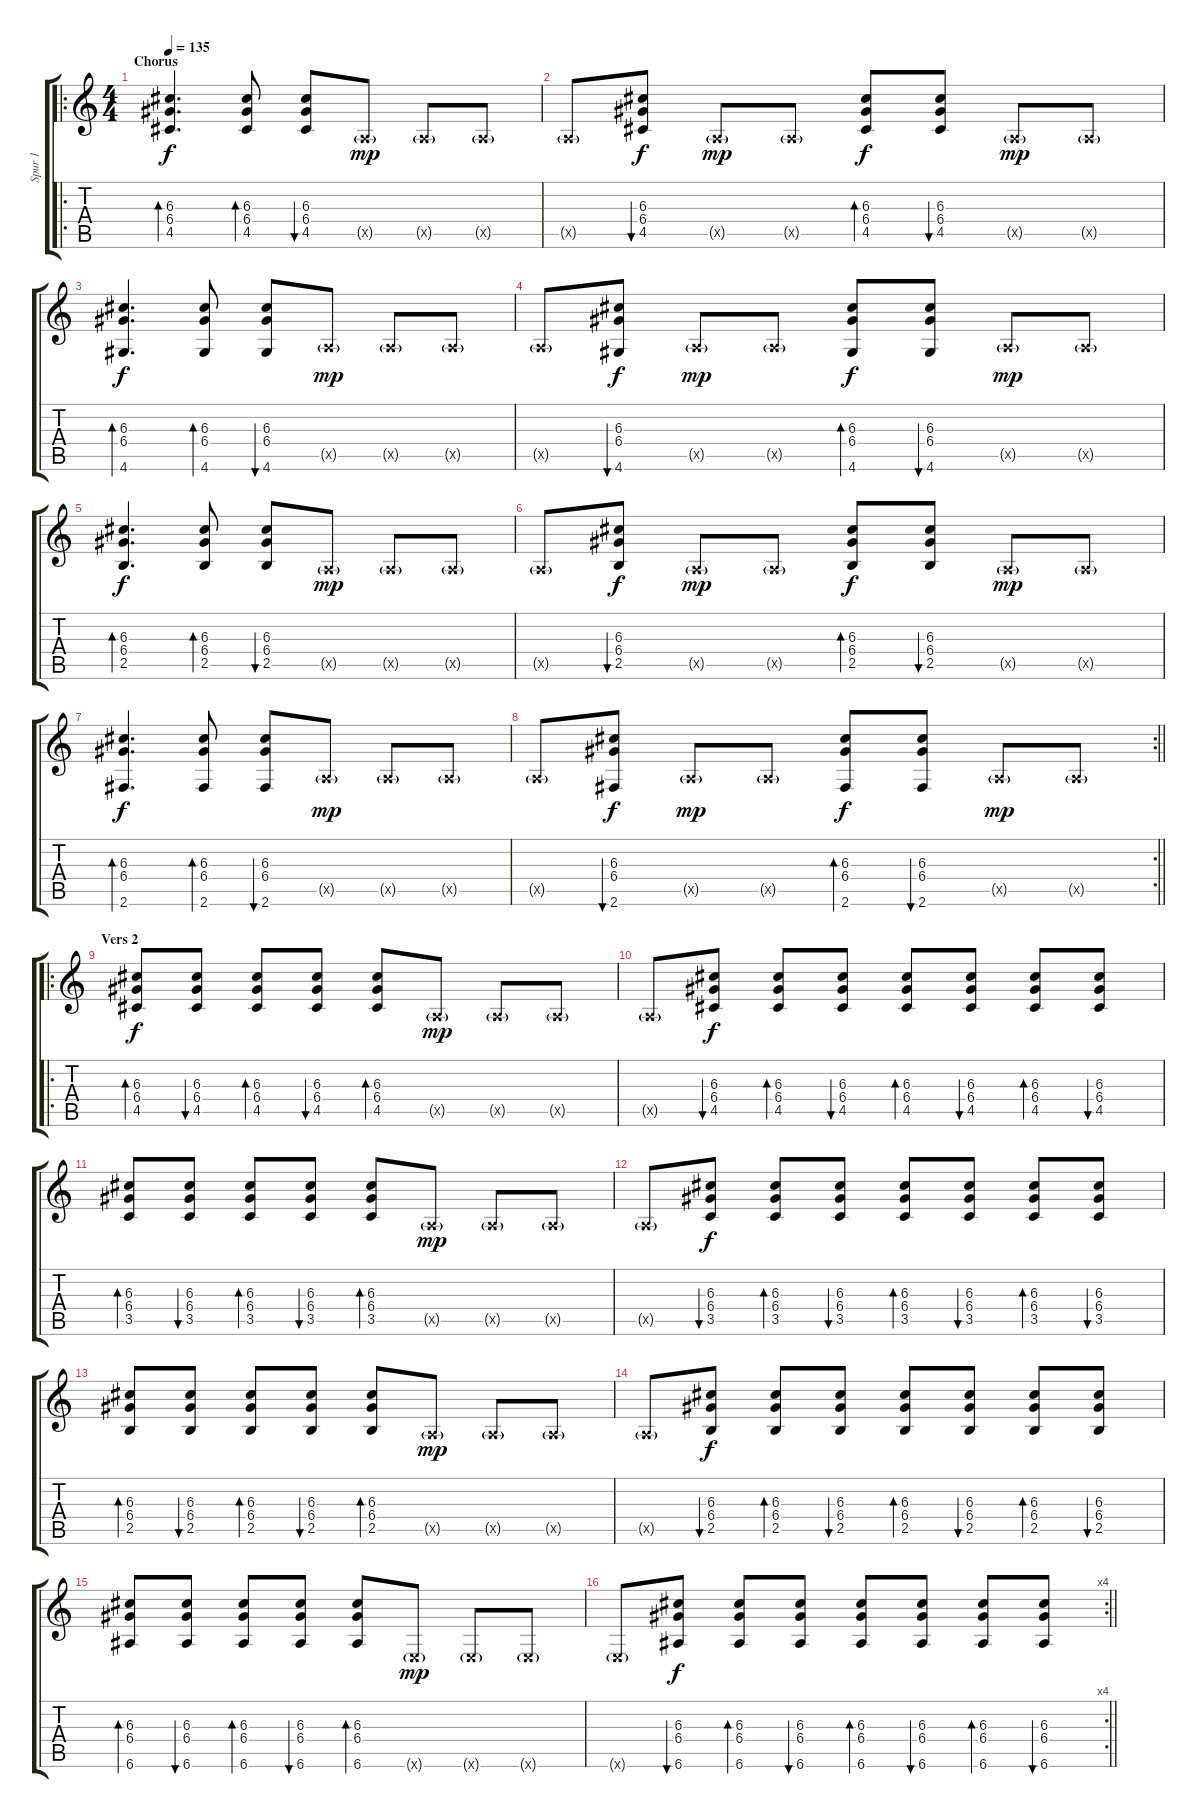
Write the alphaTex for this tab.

\track ("Spur 1" "Spur 1") {instrument acousticguitarsteel}
\staff {score tabs}
\tuning (E4 B3 G3 D3 A2 E2) {hide}
\ro
\ts (4 4)
\section ("" "Chorus")
\tempo 135
\clef g2
\ks c
(6.3 6.4 4.5).4{d bd 60 dy f} (6.3 6.4 4.5).8{bd 60} (6.3 6.4 4.5).8{bu 60} 0.5{g x}.8{dy mp} 0.5{g x}.8 0.5{g x}.8 |
0.5{g x}.8 (6.3 6.4 4.5).8{bu 60 dy f} 0.5{g x}.8{dy mp} 0.5{g x}.8 (6.3 6.4 4.5).8{bd 60 dy f} (6.3 6.4 4.5).8{bu 60} 0.5{g x}.8{dy mp} 0.5{g x}.8 |
(6.3 6.4 4.6).4{d bd 60 dy f} (6.3 6.4 4.6).8{bd 60} (6.3 6.4 4.6).8{bu 60} 0.5{g x}.8{dy mp} 0.5{g x}.8 0.5{g x}.8 |
0.5{g x}.8 (6.3 6.4 4.6).8{bu 60 dy f} 0.5{g x}.8{dy mp} 0.5{g x}.8 (6.3 6.4 4.6).8{bd 60 dy f} (6.3 6.4 4.6).8{bu 60} 0.5{g x}.8{dy mp} 0.5{g x}.8 |
(6.3 6.4 2.5).4{d bd 60 dy f} (6.3 6.4 2.5).8{bd 60} (6.3 6.4 2.5).8{bu 60} 0.5{g x}.8{dy mp} 0.5{g x}.8 0.5{g x}.8 |
0.5{g x}.8 (6.3 6.4 2.5).8{bu 60 dy f} 0.5{g x}.8{dy mp} 0.5{g x}.8 (6.3 6.4 2.5).8{bd 60 dy f} (6.3 6.4 2.5).8{bu 60} 0.5{g x}.8{dy mp} 0.5{g x}.8 |
(6.3 6.4 2.6).4{d bd 60 dy f} (6.3 6.4 2.6).8{bd 60} (6.3 6.4 2.6).8{bu 60} 0.5{g x}.8{dy mp} 0.5{g x}.8 0.5{g x}.8 |
\rc 2
\barLineRight lightlight
0.5{g x}.8 (6.3 6.4 2.6).8{bu 60 dy f} 0.5{g x}.8{dy mp} 0.5{g x}.8 (6.3 6.4 2.6).8{bd 60 dy f} (6.3 6.4 2.6).8{bu 60} 0.5{g x}.8{dy mp} 0.5{g x}.8 |
\ro
\section ("" "Vers 2")
(6.3 6.4 4.5).8{bd 60 dy f} (6.3 6.4 4.5).8{bu 60} (6.3 6.4 4.5).8{bd 60} (6.3 6.4 4.5).8{bu 60} (6.3 6.4 4.5).8{bd 60} 0.5{g x}.8{dy mp} 0.5{g x}.8 0.5{g x}.8 |
0.5{g x}.8 (6.3 6.4 4.5).8{bu 60 dy f} (6.3 6.4 4.5).8{bd 60} (6.3 6.4 4.5).8{bu 60} (6.3 6.4 4.5).8{bd 60} (6.3 6.4 4.5).8{bu 60} (6.3 6.4 4.5).8{bd 60} (6.3 6.4 4.5).8{bu 60} |
(6.3 6.4 3.5).8{bd 60} (6.3 6.4 3.5).8{bu 60} (6.3 6.4 3.5).8{bd 60} (6.3 6.4 3.5).8{bu 60} (6.3 6.4 3.5).8{bd 60} 0.5{g x}.8{dy mp} 0.5{g x}.8 0.5{g x}.8 |
0.5{g x}.8 (6.3 6.4 3.5).8{bu 60 dy f} (6.3 6.4 3.5).8{bd 60} (6.3 6.4 3.5).8{bu 60} (6.3 6.4 3.5).8{bd 60} (6.3 6.4 3.5).8{bu 60} (6.3 6.4 3.5).8{bd 60} (6.3 6.4 3.5).8{bu 60} |
(6.3 6.4 2.5).8{bd 60} (6.3 6.4 2.5).8{bu 60} (6.3 6.4 2.5).8{bd 60} (6.3 6.4 2.5).8{bu 60} (6.3 6.4 2.5).8{bd 60} 0.5{g x}.8{dy mp} 0.5{g x}.8 0.5{g x}.8 |
0.5{g x}.8 (6.3 6.4 2.5).8{bu 60 dy f} (6.3 6.4 2.5).8{bd 60} (6.3 6.4 2.5).8{bu 60} (6.3 6.4 2.5).8{bd 60} (6.3 6.4 2.5).8{bu 60} (6.3 6.4 2.5).8{bd 60} (6.3 6.4 2.5).8{bu 60} |
(6.3 6.4 6.6).8{bd 60} (6.3 6.4 6.6).8{bu 60} (6.3 6.4 6.6).8{bd 60} (6.3 6.4 6.6).8{bu 60} (6.3 6.4 6.6).8{bd 60} 0.6{g x}.8{dy mp} 0.6{g x}.8 0.6{g x}.8 |
\rc 4
\barLineRight lightlight
0.6{g x}.8 (6.3 6.4 6.6).8{bu 60 dy f} (6.3 6.4 6.6).8{bd 60} (6.3 6.4 6.6).8{bu 60} (6.3 6.4 6.6).8{bd 60} (6.3 6.4 6.6).8{bu 60} (6.3 6.4 6.6).8{bd 60} (6.3 6.4 6.6).8{bu 60}
